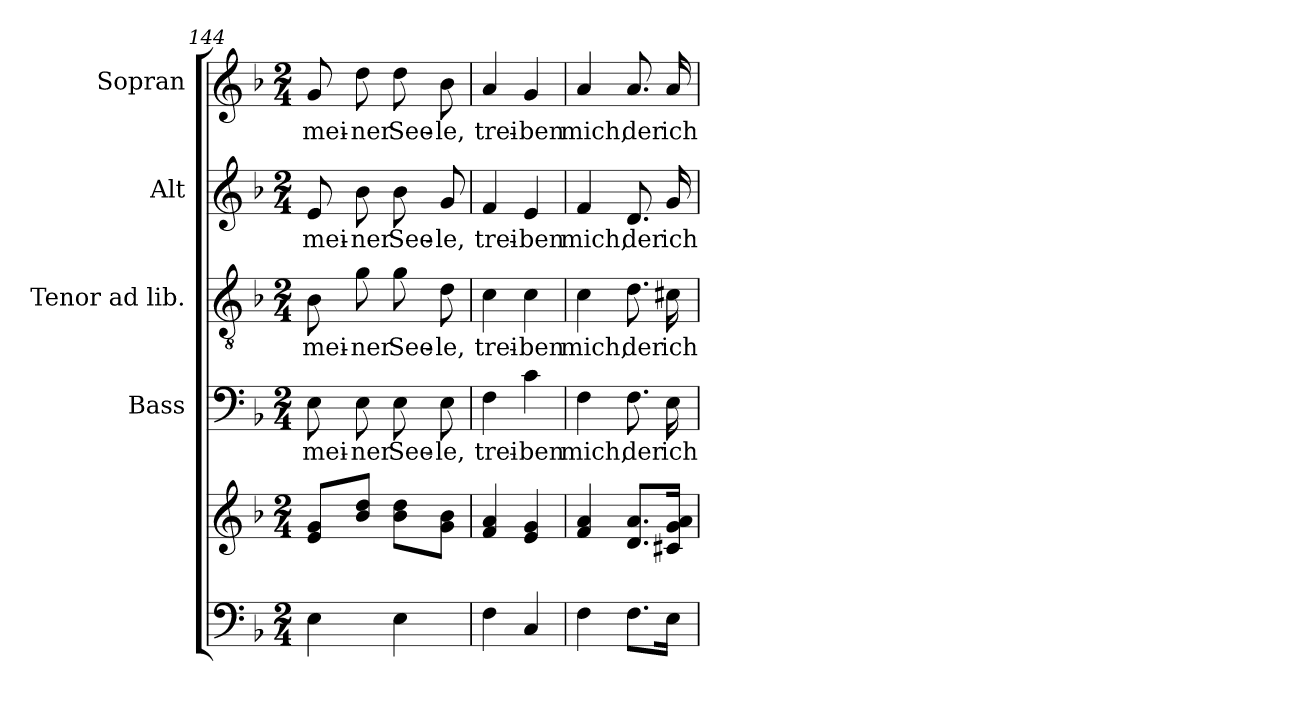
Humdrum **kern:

**kern	**kern	**kern	**text	**kern	**text	**kern	**text	**kern	**text
*part5	*part5	*part4	*part4	*part3	*part3	*part2	*part2	*part1	*part1
*staff6	*staff5	*staff4	*staff4	*staff3	*staff3	*staff2	*staff2	*staff1	*staff1
*	*	*I"Bass	*	*I"Tenor ad lib.	*	*I"Alt	*	*I"Sopran	*
*	*	*I'B.	*	*I'T.	*	*I'A.	*	*I'S.	*
*clefF4	*clefG2	*clefF4	*	*clefGv2	*	*clefG2	*	*clefG2	*
*k[b-]	*k[b-]	*k[b-]	*	*k[b-]	*	*k[b-]	*	*k[b-]	*
*F:	*F:	*F:	*	*F:	*	*F:	*	*F:	*
*M2/4	*M2/4	*M2/4	*	*M2/4	*	*M2/4	*	*M2/4	*
=144	=144	=144	=144	=144	=144	=144	=144	=144	=144
!	!	!	!LO:LY:b	!	!LO:LY:b	!	!LO:LY:b	!	!LO:LY:b
4E\	8e/ 8g/L	8E\	mei-	8B-\	mei-	8e/	mei-	8g/	mei-
!	!	!	!LO:LY:b	!	!LO:LY:b	!	!LO:LY:b	!	!LO:LY:b
.	8b-/ 8dd/J	8E\	-ner	8g\	-ner	8b-\	-ner	8dd\	-ner
!	!	!	!LO:LY:b	!	!LO:LY:b	!	!LO:LY:b	!	!LO:LY:b
4E\	8b-\ 8dd\L	8E\	See-	8g\	See-	8b-\	See-	8dd\	See-
!	!	!	!LO:LY:b	!	!LO:LY:b	!	!LO:LY:b	!	!LO:LY:b
.	8g\ 8b-\J	8E\	-le,	8d\	-le,	8g/	-le,	8b-\	-le,
=145	=145	=145	=145	=145	=145	=145	=145	=145	=145
!	!	!	!LO:LY:b	!	!LO:LY:b	!	!LO:LY:b	!	!LO:LY:b
4F\	4f/ 4a/	4F\	trei-	4c\	trei-	4f/	trei-	4a/	trei-
!	!	!	!LO:LY:b	!	!LO:LY:b	!	!LO:LY:b	!	!LO:LY:b
4C/	4e/ 4g/	4c\	-ben	4c\	-ben	4e/	-ben	4g/	-ben
=146	=146	=146	=146	=146	=146	=146	=146	=146	=146
!	!	!	!LO:LY:b	!	!LO:LY:b	!	!LO:LY:b	!	!LO:LY:b
4F\	4f/ 4a/	4F\	mich,	4c\	mich,	4f/	mich,	4a/	mich,
!	!	!	!LO:LY:b	!	!LO:LY:b	!	!LO:LY:b	!	!LO:LY:b
8.F\L	8.d/ 8.a/L	8.F\	der	8.d\	der	8.d/	der	8.a/	der
!	!	!	!LO:LY:b	!	!LO:LY:b	!	!LO:LY:b	!	!LO:LY:b
16E\Jk	16c#X/ 16g/ 16a/Jk	16E\	ich	16c#X\	ich	16g/	ich	16a/	ich
=	=	=	=	=	=	=	=	=	=
*-	*-	*-	*-	*-	*-	*-	*-	*-	*-
